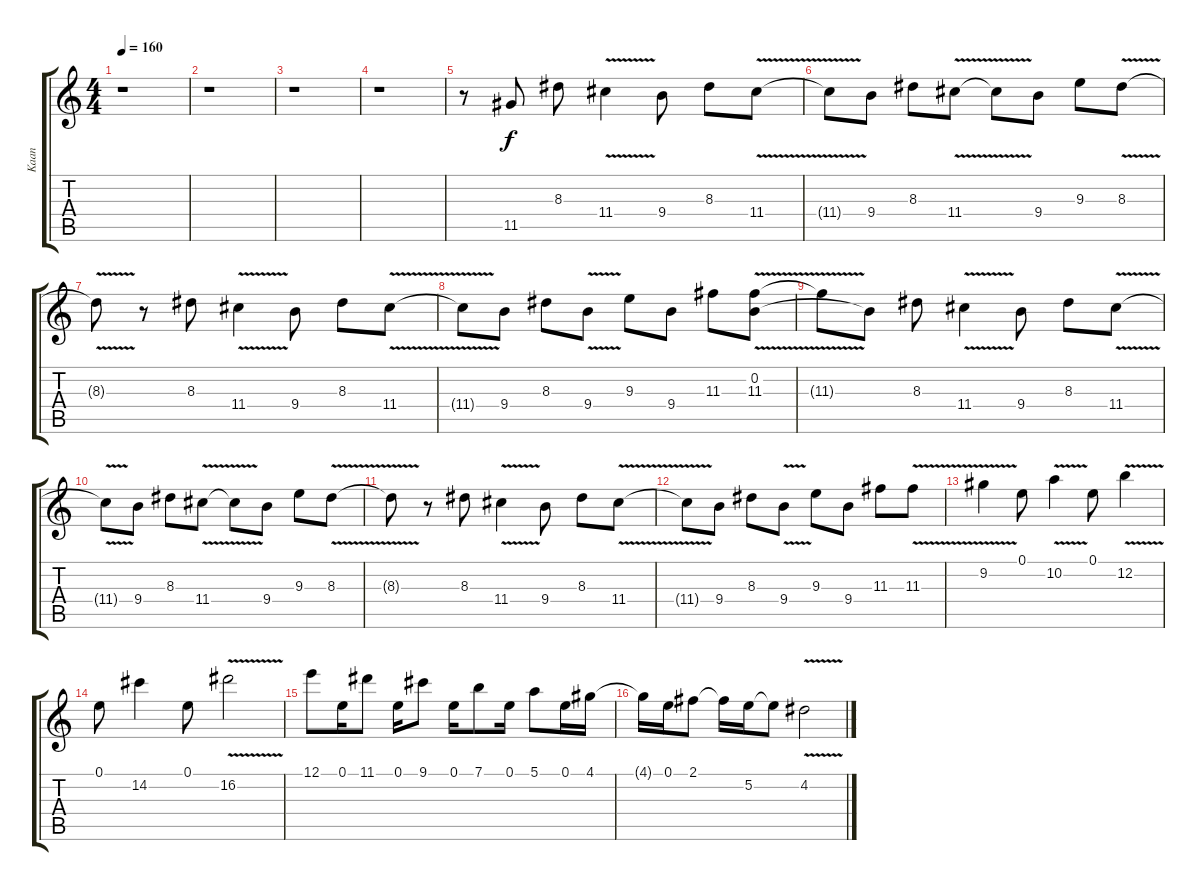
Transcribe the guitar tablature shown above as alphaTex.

\track ("Kaan" "Kaan") {instrument overdrivenguitar}
\staff {score tabs}
\tuning (E4 B3 G3 D3 A2 E2) {hide}
\ts (4 4)
\tempo 160
\clef g2
\ks c
r.1{dy f} |
r.1 |
r.1 |
r.1 |
r.8 11.5.8 8.3.8 11.4{v}.4 9.4.8 8.3.8 11.4{v}.8 |
11.4{t}.8 9.4.8 8.3.8 11.4{v}.8 11.4{t}.8 9.4.8 9.3.8 8.3{v}.8 |
8.3{t}.8 r.8 8.3.8 11.4{v}.4 9.4.8 8.3.8 11.4{v}.8 |
11.4{t}.8 9.4.8 8.3.8 9.4{v}.8 9.3.8 9.4.8 11.3.8 (0.2 11.3{v}).8 |
11.3{t}.8 0.2{t}.8 8.3.8 11.4{v}.4 9.4.8 8.3.8 11.4{v}.8 |
11.4{t}.8 9.4.8 8.3.8 11.4{v}.8 11.4{t}.8 9.4.8 9.3.8 8.3{v}.8 |
8.3{t}.8 r.8 8.3.8 11.4{v}.4 9.4.8 8.3.8 11.4{v}.8 |
11.4{t}.8 9.4.8 8.3.8 9.4{v}.8 9.3.8 9.4.8 11.3.8 11.3{v}.8 |
9.2{v}.4 0.1.8 10.2{v}.4 0.1.8 12.2{v}.4 |
0.1.8 14.2.4 0.1.8 16.2{v}.2 |
12.1.8 0.1.16 11.1.8 0.1.16 9.1.8 0.1.16 7.1.8 0.1.16 5.1.8 0.1.16 4.1.16 |
4.1{t}.16 0.1.16 2.1.8 2.1{t}.16 5.2.16 5.2{t}.8 4.2{v}.2
